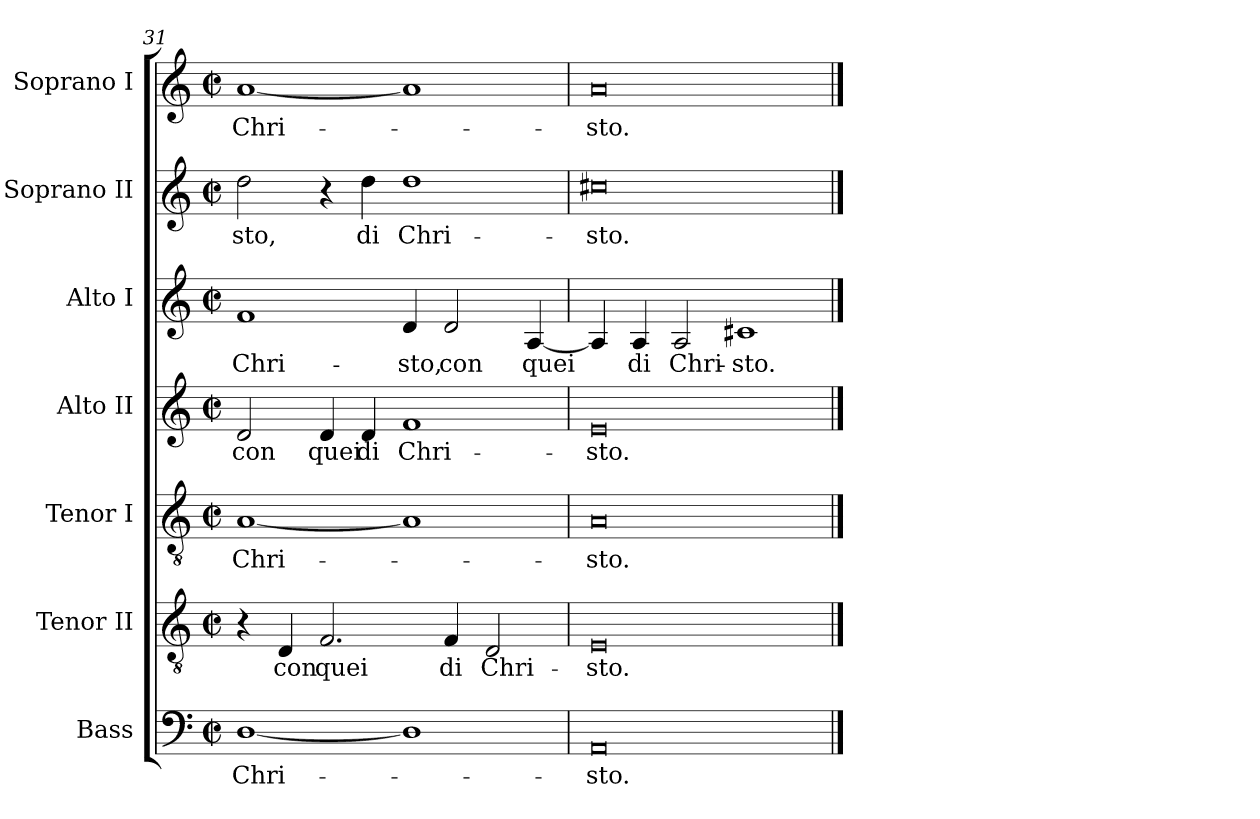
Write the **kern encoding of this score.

**kern	**text	**kern	**text	**kern	**text	**kern	**text	**kern	**text	**kern	**text	**kern	**text
*part7	*part7	*part6	*part6	*part5	*part5	*part4	*part4	*part3	*part3	*part2	*part2	*part1	*part1
*staff7	*staff7	*staff6	*staff6	*staff5	*staff5	*staff4	*staff4	*staff3	*staff3	*staff2	*staff2	*staff1	*staff1
*I"Bass	*	*I"Tenor II	*	*I"Tenor I	*	*I"Alto II	*	*I"Alto I	*	*I"Soprano II	*	*I"Soprano I	*
*I'B	*	*I'T II	*	*I'T I	*	*I'A II	*	*I'A I	*	*I'S II	*	*I'S I	*
*clefF4	*	*clefGv2	*	*clefGv2	*	*clefG2	*	*clefG2	*	*clefG2	*	*clefG2	*
*k[]	*	*k[]	*	*k[]	*	*k[]	*	*k[]	*	*k[]	*	*k[]	*
*C:	*	*C:	*	*C:	*	*C:	*	*C:	*	*C:	*	*C:	*
*M4/2	*	*M4/2	*	*M4/2	*	*M4/2	*	*M4/2	*	*M4/2	*	*M4/2	*
*met(c|)	*	*met(c|)	*	*met(c|)	*	*met(c|)	*	*met(c|)	*	*met(c|)	*	*met(c|)	*
=31	=31	=31	=31	=31	=31	=31	=31	=31	=31	=31	=31	=31	=31
!	!LO:LY:b	!	!	!	!LO:LY:b	!	!LO:LY:b	!	!LO:LY:b	!	!LO:LY:b	!	!LO:LY:b
[1D/	Chri-	4r	.	[1A	Chri-	2d	con	1f	Chri-	2dd	-sto,	[1a	Chri-
!	!	!	!LO:LY:b	!	!	!	!	!	!	!	!	!	!
.	.	4D	con	.	.	.	.	.	.	.	.	.	.
!	!	!	!LO:LY:b	!	!	!	!LO:LY:b	!	!	!	!	!	!
.	.	2.F	quei	.	.	4d	quei	.	.	4r	.	.	.
!	!	!	!	!	!	!	!LO:LY:b	!	!	!	!LO:LY:b	!	!
.	.	.	.	.	.	4d	di	.	.	4dd	di	.	.
!	!	!	!	!	!	!	!LO:LY:b	!	!LO:LY:b	!	!LO:LY:b	!	!
1D]	.	.	.	1A]	.	1f	Chri-	4d	-sto,	1dd	Chri-	1a]	.
!	!	!	!LO:LY:b	!	!	!	!	!	!LO:LY:b	!	!	!	!
.	.	4F	di	.	.	.	.	2d	con	.	.	.	.
!	!	!	!LO:LY:b	!	!	!	!	!	!	!	!	!	!
.	.	2D	Chri-	.	.	.	.	.	.	.	.	.	.
!	!	!	!	!	!	!	!	!	!LO:LY:b	!	!	!	!
.	.	.	.	.	.	.	.	[4A	quei	.	.	.	.
=32	=32	=32	=32	=32	=32	=32	=32	=32	=32	=32	=32	=32	=32
!	!LO:LY:b	!	!LO:LY:b	!	!LO:LY:b	!	!LO:LY:b	!	!	!	!LO:LY:b	!	!LO:LY:b
0AA	sto.	0E	-sto.	0A	sto.	0e	-sto.	4A]	.	0cc#X	-sto.	0a	sto.
!	!	!	!	!	!	!	!	!	!LO:LY:b	!	!	!	!
.	.	.	.	.	.	.	.	4A	di	.	.	.	.
!	!	!	!	!	!	!	!	!	!LO:LY:b	!	!	!	!
.	.	.	.	.	.	.	.	2A	Chri-	.	.	.	.
!	!	!	!	!	!	!	!	!	!LO:LY:b	!	!	!	!
.	.	.	.	.	.	.	.	1c#X	-sto.	.	.	.	.
==	==	==	==	==	==	==	==	==	==	==	==	==	==
*-	*-	*-	*-	*-	*-	*-	*-	*-	*-	*-	*-	*-	*-
